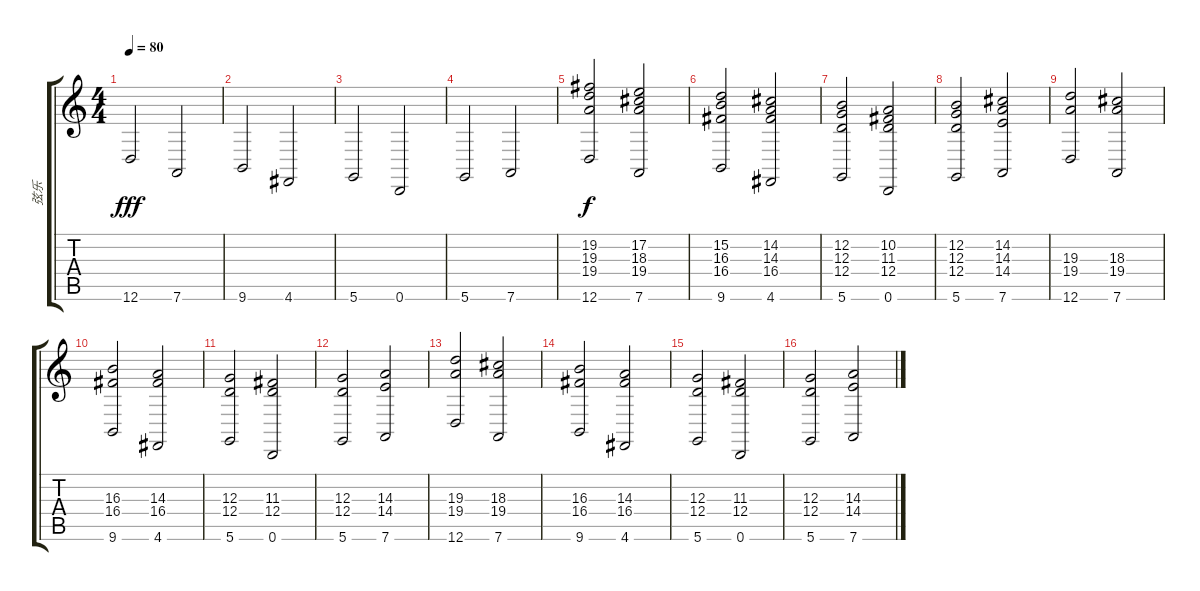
\track ("弦乐" "弦乐") {instrument stringensemble2}
\staff {score tabs}
\tuning (E4 B3 G3 D3 A2 D2) {hide}
\ts (4 4)
\tempo 80
\clef g2
\ks c
12.6.2{dy fff instrument stringensemble2} 7.6.2 |
9.6.2 4.6.2 |
5.6.2 0.6.2 |
5.6.2 7.6.2 |
(19.2 19.3 19.4 12.6).2{dy f} (17.2 18.3 19.4 7.6).2 |
(15.2 16.3 16.4 9.6).2 (14.2 14.3 16.4 4.6).2 |
(12.2 12.3 12.4 5.6).2 (10.2 11.3 12.4 0.6).2 |
(12.2 12.3 12.4 5.6).2 (14.2 14.3 14.4 7.6).2 |
(19.3 19.4 12.6).2 (18.3 19.4 7.6).2 |
(16.3 16.4 9.6).2 (14.3 16.4 4.6).2 |
(12.3 12.4 5.6).2 (11.3 12.4 0.6).2 |
(12.3 12.4 5.6).2 (14.3 14.4 7.6).2 |
(19.3 19.4 12.6).2 (18.3 19.4 7.6).2 |
(16.3 16.4 9.6).2 (14.3 16.4 4.6).2 |
(12.3 12.4 5.6).2 (11.3 12.4 0.6).2 |
(12.3 12.4 5.6).2 (14.3 14.4 7.6).2
